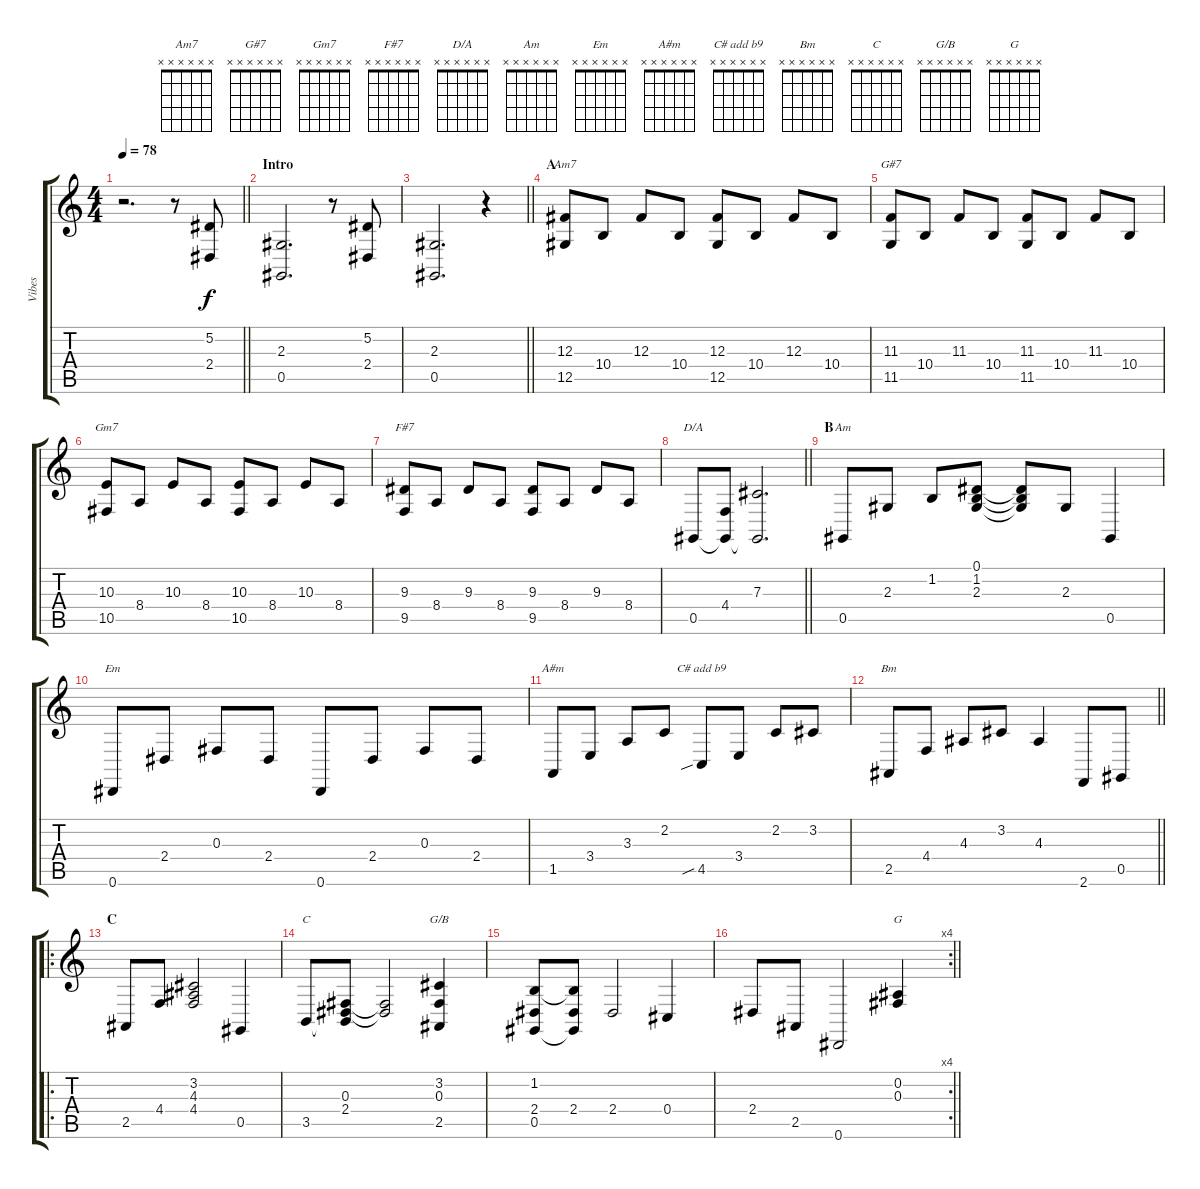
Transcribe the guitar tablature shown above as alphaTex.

\track ("Vibes" "Vibes") {instrument vibraphone}
\staff {score tabs}
\tuning (Eb4 Bb3 Gb3 Db3 Ab2 Eb2) {hide}
\chord ("Am7" x x x x x x)
\chord ("G#7" x x x x x x)
\chord ("Gm7" x x x x x x)
\chord ("F#7" x x x x x x)
\chord ("D/A" x x x x x x)
\chord ("Am" x x x x x x)
\chord ("Em" x x x x x x)
\chord ("A#m" x x x x x x)
\chord ("C# add b9" x x x x x x)
\chord ("Bm" x x x x x x)
\chord ("C" x x x x x x)
\chord ("G/B" x x x x x x)
\chord ("G" x x x x x x)
\ts (4 4)
\section ("" "")
\tempo 78
\clef g2
\barLineRight lightlight
\ks c
r.2{d dy f instrument vibraphone} r.8 (5.2 2.4).8 |
\section ("" "Intro")
(2.3 0.5).2{d} r.8 (5.2 2.4).8 |
\barLineRight lightlight
(2.3 0.5).2{d} r.4 |
\section ("" "A ")
(12.3 12.5).8{ch "Am7"} 10.4.8 12.3.8 10.4.8 (12.3 12.5).8 10.4.8 12.3.8 10.4.8 |
(11.3 11.5).8{ch "G#7"} 10.4.8 11.3.8 10.4.8 (11.3 11.5).8 10.4.8 11.3.8 10.4.8 |
(10.3 10.5).8{ch "Gm7"} 8.4.8 10.3.8 8.4.8 (10.3 10.5).8 8.4.8 10.3.8 8.4.8 |
(9.3 9.5).8{ch "F#7"} 8.4.8 9.3.8 8.4.8 (9.3 9.5).8 8.4.8 9.3.8 8.4.8 |
\barLineRight lightlight
0.5.8{ch "D/A"} (4.4 0.5{t}).8 (7.3 0.5{t}).2{d} |
\section ("" "B")
0.5.8{ch "Am"} 2.3.8 1.2.8 (0.1 1.2 2.3).8 (0.1{t} 1.2{t} 2.3{t}).8 2.3.8 0.5.4 |
0.6.8{ch "Em"} 2.4.8 0.3.8 2.4.8 0.6.8 2.4.8 0.3.8 2.4.8 |
1.5.8{ch "A#m"} 3.4.8 3.3.8 2.2.8 4.5{sib}.8{ch "C# add b9"} 3.4.8 2.2.8 3.2.8 |
\barLineRight lightlight
2.5.8{ch "Bm"} 4.4.8 4.3.8 3.2.8 4.3.4 2.6.8 0.5.8 |
\ro
\section ("" "C")
2.5.8 4.4.8 (3.2 4.3 4.4).2 0.5.4 |
3.5.8{ch "C"} (0.3 2.4 3.5{t}).8 (0.3{t} 2.4{t}).2 (3.2 0.3 2.5).4{ch "G/B"} |
(1.2 2.4 0.5).8 (1.2{t} 2.4 0.5{t}).8 2.4.2 0.4.4 |
\rc 4
\barLineRight lightlight
2.4.8 2.5.8 0.6.2 (0.2 0.3).4{ch "G"}
